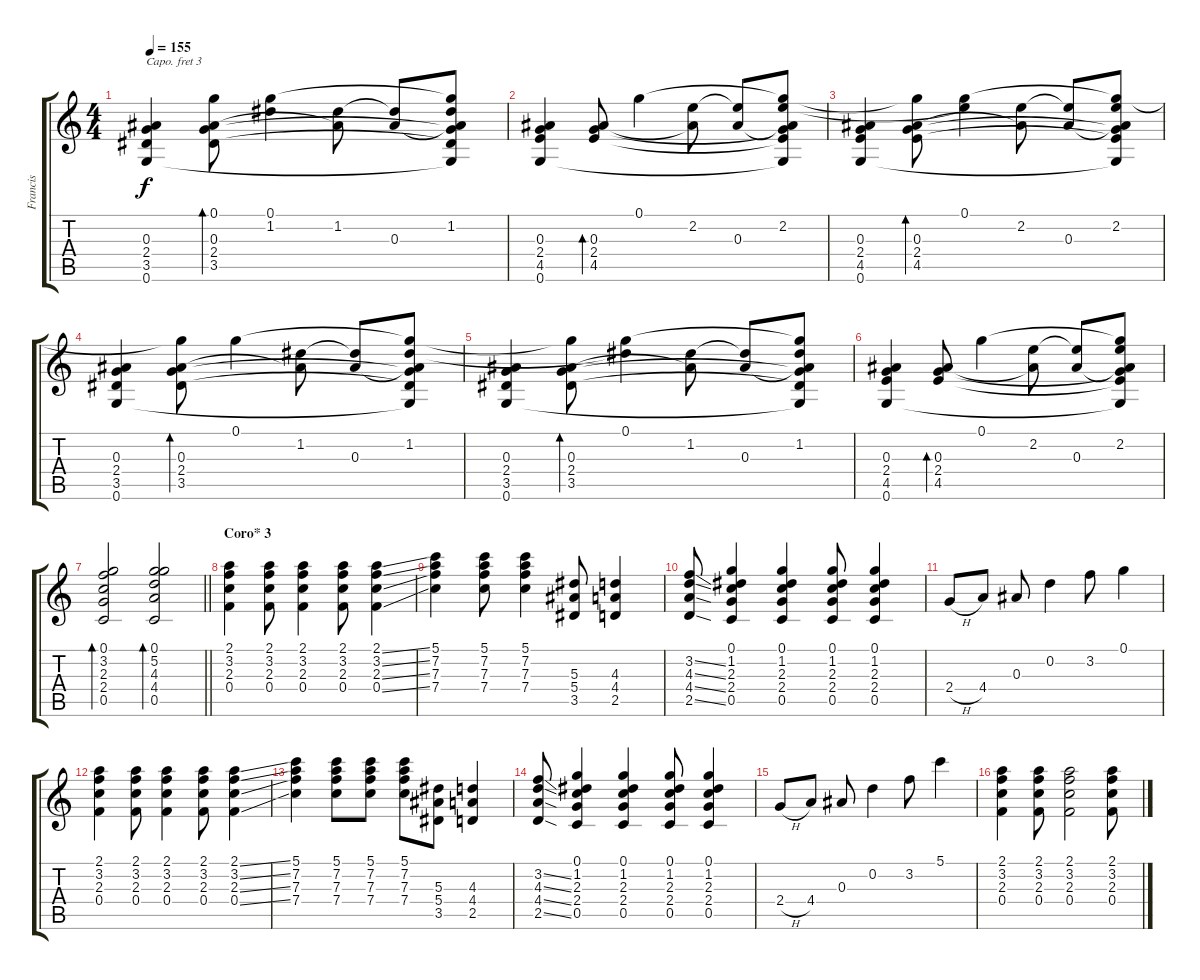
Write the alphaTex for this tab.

\track ("Francis" "Francis") {instrument overdrivenguitar}
\staff {score tabs}
\capo 3
\tuning (E4 B3 G3 D3 A2 E2) {hide}
\ts (4 4)
\tempo 155
\clef g2
\ks c
(0.3 2.4 3.5 0.6).4{dy f} (0.1{t} 0.3 2.4 3.5).8{bd 240} (0.1 1.2{t}).4 (1.2 0.3{t}).8 (1.2{t} 0.3).8 (0.1{t} 1.2 0.3{t} 2.4{t} 3.5{t} 0.6{t}).8 |
(0.3 2.4 4.5 0.6).4 (0.3 2.4 4.5).8{bd 240} 0.1.4 (2.2 0.3{t}).8 (2.2{t} 0.3).8 (0.1{t} 2.2 0.3{t} 2.4{t} 4.5{t} 0.6{t}).8 |
(0.3 2.4 4.5 0.6).4 (0.1{t} 0.3 2.4 4.5).8{bd 240} (0.1 2.2{t}).4 (2.2 0.3{t}).8 (2.2{t} 0.3).8 (0.1{t} 2.2 0.3{t} 2.4{t} 4.5{t} 0.6{t}).8 |
(0.3 2.4 3.5 0.6).4 (0.1{t} 0.3 2.4 3.5).8{bd 240} 0.1.4 (1.2 0.3{t}).8 (1.2{t} 0.3).8 (0.1{t} 1.2 0.3{t} 2.4{t} 3.5{t} 0.6{t}).8 |
(0.3 2.4 3.5 0.6).4 (0.1{t} 0.3 2.4 3.5).8{bd 240} (0.1 1.2{t}).4 (1.2 0.3{t}).8 (1.2{t} 0.3).8 (0.1{t} 1.2 0.3{t} 2.4{t} 3.5{t} 0.6{t}).8 |
(0.3 2.4 4.5 0.6).4 (0.3 2.4 4.5).8{bd 240} 0.1.4 (2.2 0.3{t}).8 (2.2{t} 0.3).8 (0.1{t} 2.2 0.3{t} 2.4{t} 4.5{t} 0.6{t}).8 |
\barLineRight lightlight
(0.1 3.2 2.3 2.4 0.5).2{bd 120} (0.1 5.2 4.3 4.4 0.5).2{bd 120} |
\section ("" "Coro* 3")
(2.1 3.2 2.3 0.4).4 (2.1 3.2 2.3 0.4).8 (2.1 3.2 2.3 0.4).4 (2.1 3.2 2.3 0.4).8 (2.1{ss} 3.2{ss} 2.3{ss} 0.4{ss}).4 |
(5.1 7.2 7.3 7.4).4 (5.1 7.2 7.3 7.4).8 (5.1 7.2 7.3 7.4).4 (5.3 5.4 3.5).8 (4.3 4.4 2.5).4 |
(3.2{ss} 4.3{ss} 4.4{ss} 2.5{ss}).8 (0.1 1.2 2.3 2.4 0.5).4 (0.1 1.2 2.3 2.4 0.5).4 (0.1 1.2 2.3 2.4 0.5).8 (0.1 1.2 2.3 2.4 0.5).4 |
2.4{h}.8 4.4.8 0.3.8 0.2.4 3.2.8 0.1.4 |
(2.1 3.2 2.3 0.4).4 (2.1 3.2 2.3 0.4).8 (2.1 3.2 2.3 0.4).4 (2.1 3.2 2.3 0.4).8 (2.1{ss} 3.2{ss} 2.3{ss} 0.4{ss}).4 |
(5.1 7.2 7.3 7.4).4 (5.1 7.2 7.3 7.4).8 (5.1 7.2 7.3 7.4).8 (5.1 7.2 7.3 7.4).8 (5.3 5.4 3.5).8 (4.3 4.4 2.5).4 |
(3.2{ss} 4.3{ss} 4.4{ss} 2.5{ss}).8 (0.1 1.2 2.3 2.4 0.5).4 (0.1 1.2 2.3 2.4 0.5).4 (0.1 1.2 2.3 2.4 0.5).8 (0.1 1.2 2.3 2.4 0.5).4 |
2.4{h}.8 4.4.8 0.3.8 0.2.4 3.2.8 5.1.4 |
(2.1 3.2 2.3 0.4).4 (2.1 3.2 2.3 0.4).8 (2.1 3.2 2.3 0.4).2 (2.1{ss} 3.2{ss} 2.3{ss} 0.4{ss}).8
